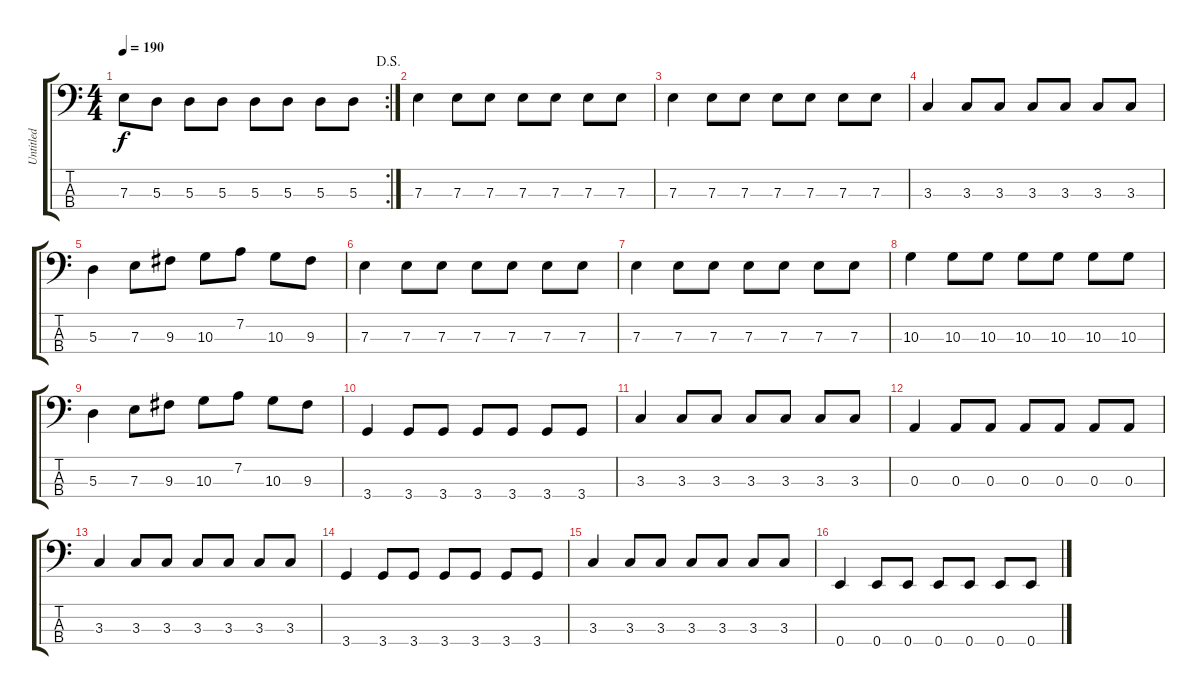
\track ("Untitled" "Untitled") {instrument electricbassfinger}
\staff {score tabs}
\tuning (G2 D2 A1 E1) {hide}
\rc 2
\ts (4 4)
\jump dalsegno
\tempo 190
\clef f4
\ks c
7.3{t}.8{dy f} 5.3.8 5.3.8 5.3.8 5.3.8 5.3.8 5.3.8 5.3.8 |
7.3.4 7.3.8 7.3.8 7.3.8 7.3.8 7.3.8 7.3.8 |
7.3.4 7.3.8 7.3.8 7.3.8 7.3.8 7.3.8 7.3.8 |
3.3.4 3.3.8 3.3.8 3.3.8 3.3.8 3.3.8 3.3.8 |
5.3.4 7.3.8 9.3.8 10.3.8 7.2.8 10.3.8 9.3.8 |
7.3.4 7.3.8 7.3.8 7.3.8 7.3.8 7.3.8 7.3.8 |
7.3.4 7.3.8 7.3.8 7.3.8 7.3.8 7.3.8 7.3.8 |
10.3.4 10.3.8 10.3.8 10.3.8 10.3.8 10.3.8 10.3.8 |
5.3.4 7.3.8 9.3.8 10.3.8 7.2.8 10.3.8 9.3.8 |
3.4.4 3.4.8 3.4.8 3.4.8 3.4.8 3.4.8 3.4.8 |
3.3.4 3.3.8 3.3.8 3.3.8 3.3.8 3.3.8 3.3.8 |
0.3.4 0.3.8 0.3.8 0.3.8 0.3.8 0.3.8 0.3.8 |
3.3.4 3.3.8 3.3.8 3.3.8 3.3.8 3.3.8 3.3.8 |
3.4.4 3.4.8 3.4.8 3.4.8 3.4.8 3.4.8 3.4.8 |
3.3.4 3.3.8 3.3.8 3.3.8 3.3.8 3.3.8 3.3.8 |
0.4.4 0.4.8 0.4.8 0.4.8 0.4.8 0.4.8 0.4.8
